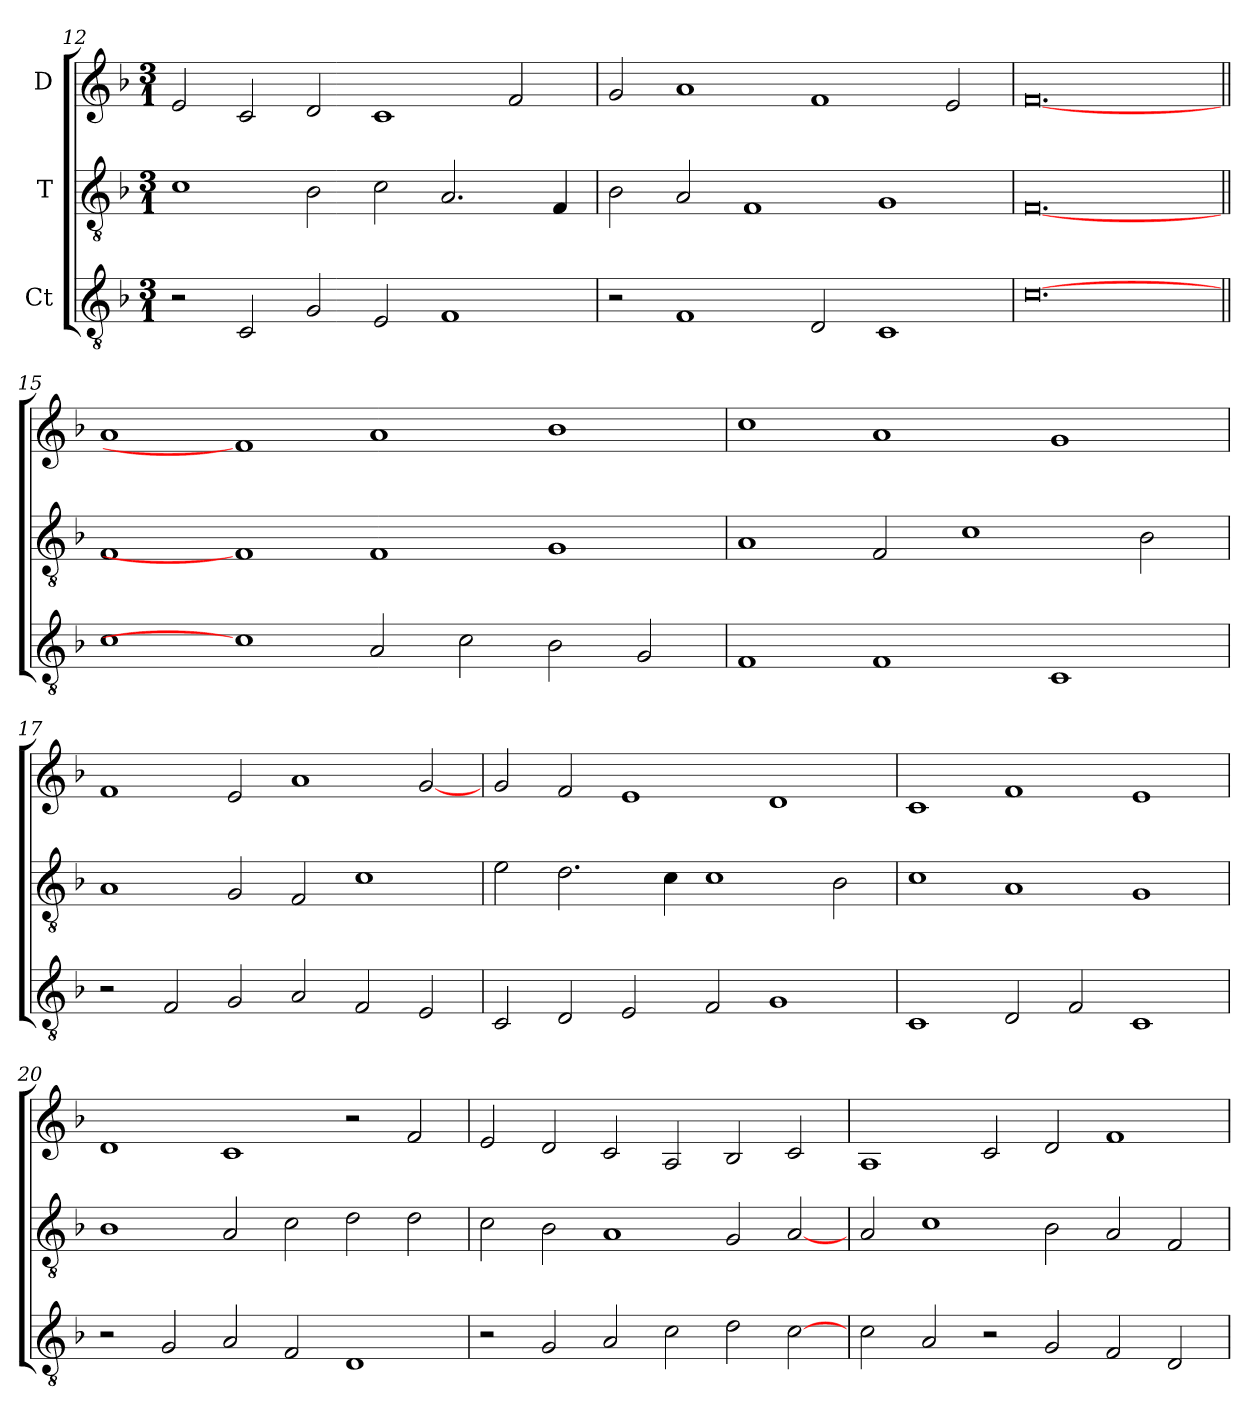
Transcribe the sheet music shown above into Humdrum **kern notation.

**kern	**kern	**kern
*part3	*part2	*part1
*staff3	*staff2	*staff1
*I"Ct	*I"T	*I"D
*clefGv2	*clefGv2	*clefG2
*ITrd7c12	*ITrd7c12	*
*k[b-]	*k[b-]	*k[b-]
*F:	*F:	*F:
*M3/1	*M3/1	*M3/1
=12	=12	=12
2r	1Ci\	2ei/
2CCi/	.	2ci/
2GGi/	2BB-i\	2di/
2EEi/	2Ci\	1ci/
1FFi/	2.AAi/	.
.	.	2fi/
.	4FFi/	.
=13	=13	=13
2r	2BB-i\	2gi/
1FFi/	2AAi/	1ai/
.	1FFi/	.
2DDi/	.	1fi/
1CCi/	1GGi/	.
.	.	2ei/
=14	=14	=14
[0.Ci\	[0.FFi/	[0.fi/
!!LO:LB:g=z
=15||	=15||	=15||
1Ci\	1FFi/	1ai/
1Ci\]	1FFi/]	1fi/]
2AAi/	1FFi/	1ai/
2Ci\	.	.
2BB-i\	1GGi/	1b-i/
2GGi/	.	.
=16	=16	=16
1FFi/	1AAi/	1cci\
1FFi/	2FFi/	1ai/
.	1Ci\	.
1CCi/	.	1gi/
.	2BB-i\	.
=17	=17	=17
2r	1AAi/	1fi/
2FFi/	.	.
2GGi/	2GGi/	2ei/
2AAi/	2FFi/	1ai/
2FFi/	1Ci\	.
2EEi/	.	[2gi/
=18	=18	=18
2CCi/	2Ei\	2gi/
2DDi/	2.Di\	2fi/
2EEi/	.	1ei/
.	4Ci\	.
2FFi/	1Ci\	.
1GGi/	.	1di/
.	2BB-i\	.
=19	=19	=19
1CCi/	1Ci\	1ci/
2DDi/	1AAi/	1fi/
2FFi/	.	.
1CCi/	1GGi/	1ei/
!!LO:LB:g=z
=20	=20	=20
2r	1BB-i/	1di/
2GGi/	.	.
2AAi/	2AAi/	1ci/
2FFi/	2Ci\	.
1DDi/	2Di\	2r
.	2Di\	2fi/
=21	=21	=21
2r	2Ci\	2ei/
2GGi/	2BB-i\	2di/
2AAi/	1AAi/	2ci/
2Ci\	.	2Ai/
2Di\	2GGi/	2B-i/
[2Ci\	[2AAi/	2ci/
=22	=22	=22
2Ci\	2AAi/	1Ai/
2AAi/	1Ci\	.
2r	.	2ci/
2GGi/	2BB-i\	2di/
2FFi/	2AAi/	1fi/
2DDi/	2FFi/	.
=	=	=
*-	*-	*-
